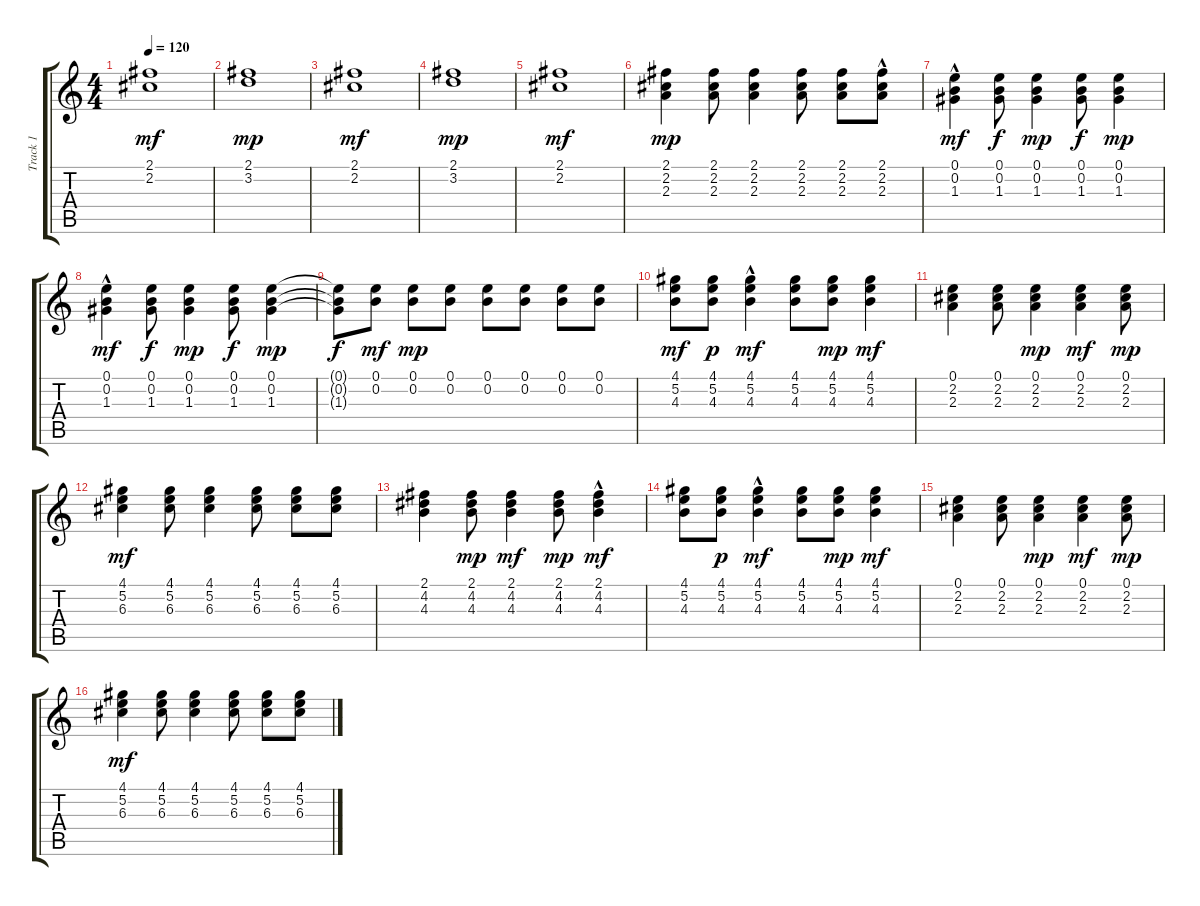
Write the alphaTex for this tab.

\track ("Track 1" "Track 1") {instrument acousticguitarsteel}
\staff {score tabs}
\tuning (E4 B3 G3 D3 A2 E2) {hide}
\ts (4 4)
\tempo 120
\clef g2
\ks c
(2.1 2.2).1{dy mf} |
(2.1 3.2).1{dy mp} |
(2.1 2.2).1{dy mf} |
(2.1 3.2).1{dy mp} |
(2.1 2.2).1{dy mf} |
(2.1 2.2 2.3).4{dy mp} (2.1 2.2 2.3).8 (2.1 2.2 2.3).4 (2.1 2.2 2.3).8 (2.1 2.2 2.3).8 (2.1{hac} 2.2 2.3{hac}).8 |
(0.1{hac} 0.2{hac} 1.3).4{dy mf} (0.1 0.2 1.3).8{dy f} (0.1 0.2 1.3).4{dy mp} (0.1 0.2 1.3).8{dy f} (0.1 0.2 1.3).4{dy mp} |
(0.1{hac} 0.2{hac} 1.3).4{dy mf} (0.1 0.2 1.3).8{dy f} (0.1 0.2 1.3).4{dy mp} (0.1 0.2 1.3).8{dy f} (0.1 0.2 1.3).4{dy mp} |
(0.1{t} 0.2{t} 1.3{t}).8{dy f} (0.1 0.2).8{dy mf} (0.1 0.2).8{dy mp} (0.1 0.2).8 (0.1 0.2).8 (0.1 0.2).8 (0.1 0.2).8 (0.1 0.2).8 |
(4.1 5.2 4.3).8{dy mf} (4.1 5.2 4.3).8{dy p} (4.1 5.2{hac} 4.3).4{dy mf} (4.1 5.2 4.3).8 (4.1 5.2 4.3).8{dy mp} (4.1 5.2 4.3).4{dy mf} |
(0.1 2.2 2.3).4 (0.1 2.2 2.3).8 (0.1 2.2 2.3).4{dy mp} (0.1 2.2 2.3).4{dy mf} (0.1 2.2 2.3).8{dy mp} |
(4.1 5.2 6.3).4{dy mf} (4.1 5.2 6.3).8 (4.1 5.2 6.3).4 (4.1 5.2 6.3).8 (4.1 5.2 6.3).8 (4.1 5.2 6.3).8 |
(2.1 4.2 4.3).4 (2.1 4.2 4.3).8{dy mp} (2.1 4.2 4.3).4{dy mf} (2.1 4.2 4.3).8{dy mp} (2.1 4.2{hac} 4.3{hac}).4{dy mf} |
(4.1 5.2 4.3).8 (4.1 5.2 4.3).8{dy p} (4.1 5.2{hac} 4.3).4{dy mf} (4.1 5.2 4.3).8 (4.1 5.2 4.3).8{dy mp} (4.1 5.2 4.3).4{dy mf} |
(0.1 2.2 2.3).4 (0.1 2.2 2.3).8 (0.1 2.2 2.3).4{dy mp} (0.1 2.2 2.3).4{dy mf} (0.1 2.2 2.3).8{dy mp} |
(4.1 5.2 6.3).4{dy mf} (4.1 5.2 6.3).8 (4.1 5.2 6.3).4 (4.1 5.2 6.3).8 (4.1 5.2 6.3).8 (4.1 5.2 6.3).8
